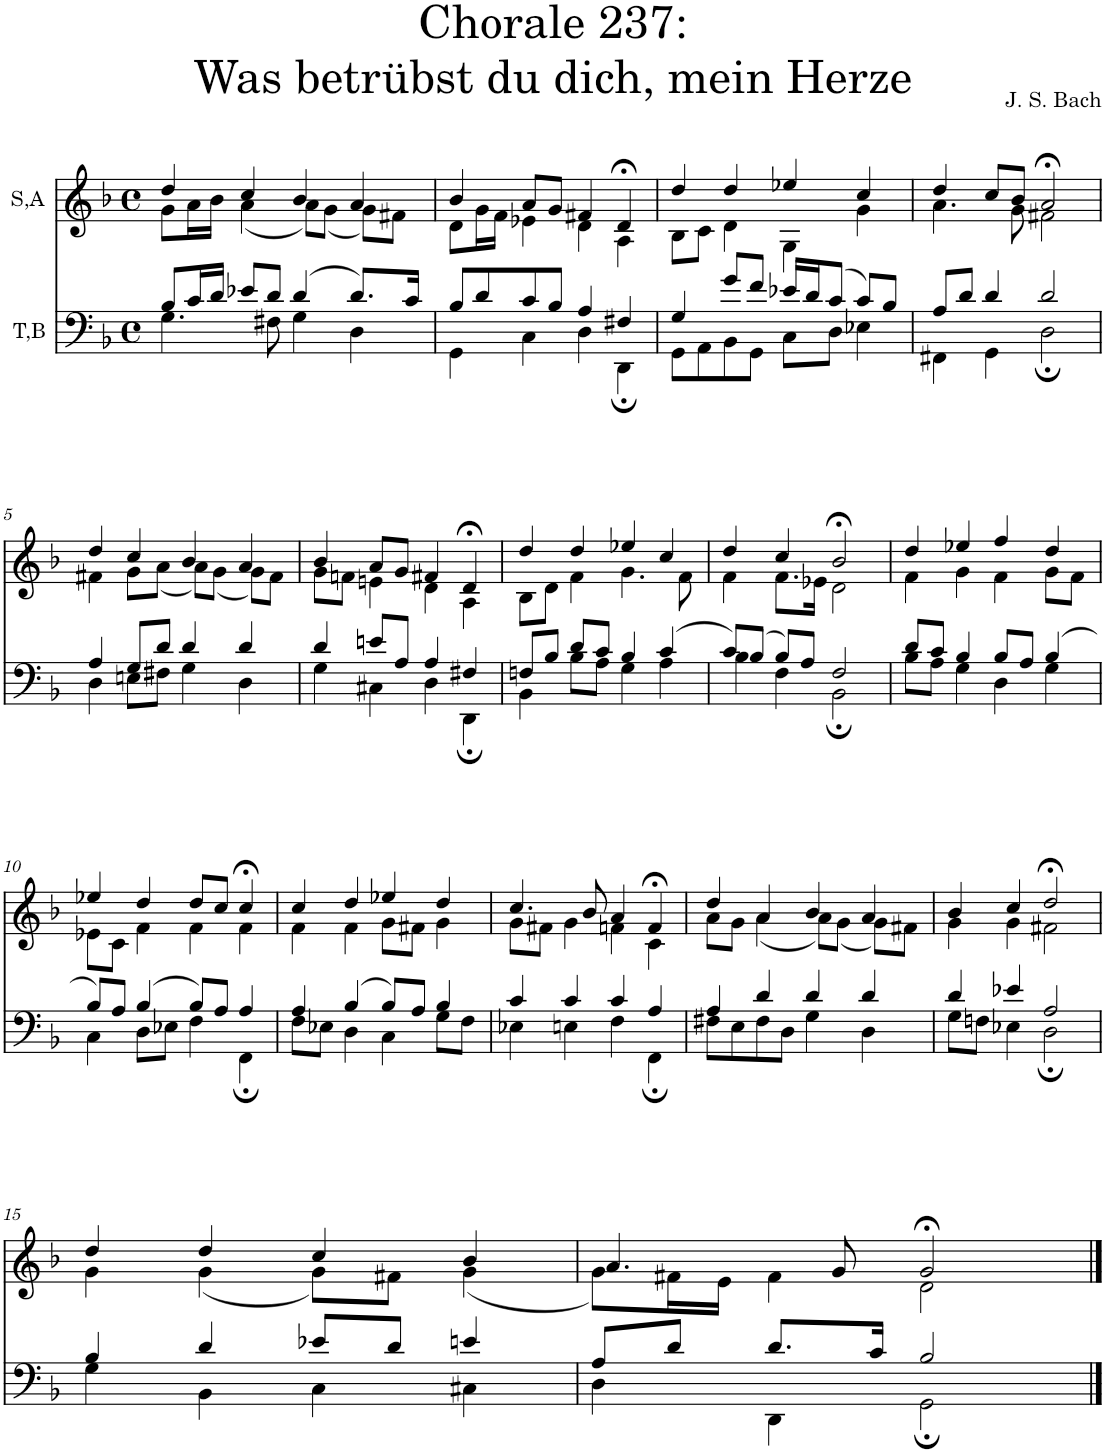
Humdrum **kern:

**kern	**kern
*part2	*part1
*staff2	*staff1
*I"T,B	*I"S,A
*clefF4	*clefG2
*k[b-]	*k[b-]
*M4/4	*M4/4
*met(c)	*met(c)
=1	=1
*^	*^
8B-/L	4.G\	4dd/	8g\L
16c/L	.	.	16a\L
16d/JJ	.	.	16b-\JJ
8e-X/L	.	4cc/	(<4a\
8d/J	8F#X\	.	.
(>4d/	4G\	4b-/	8a\L)
.	.	.	(<8g\J
8.d/L)	4D\	4a/	8g\L)
.	.	.	8f#X\J
16c/Jk	.	.	.
=2	=2	=2	=2
8B-/L	4GG\	4b-/	8d\L
8d/	.	.	16g\L
.	.	.	16f\JJ
8c/	4C\	8a/L	4e-X\
8B-/J	.	8g/J	.
4A/	4D\	4f#X/	4d\
4F#X/	4DD;\	4d;</	4A\
=3	=3	=3	=3
4G/	8GG\L	4dd/	8B-\L
.	8AA\	.	8c\J
8g/L	8BB-\	4dd/	4d\
8f/J	8GG\J	.	.
16e-X/LL	8C\L	4ee-X/	4G\
16d/J	.	.	.
(>8c/J	8D\J	.	.
8c/L)	4E-X\	4cc/	4g\
8B-/J	.	.	.
=4	=4	=4	=4
8A/L	4FF#X\	4dd/	4.a\
8d/J	.	.	.
4d/	4GG\	8cc/L	.
.	.	8b-/J	8g\
2d/	2D;\	2a;</	2f#X\
!!LO:LB:g=z	!!
=5	=5	=5	=5
4A/	4D\	4dd/	4f#X\
8G/L	8En\L	4cc/	8g\L
8d/J	8F#X\J	.	(<8a\J
4d/	4G\	4b-/	8a\L)
.	.	.	(<8g\J
4d/	4D\	4a/	8g\L)
.	.	.	8f#\J
=6	=6	=6	=6
4d/	4G\	4b-/	8g\L
.	.	.	8fn\J
8en/L	4C#X\	8a/L	4en\
8A/J	.	8g/J	.
4A/	4D\	4f#X/	4d\
4F#X/	4DD;\	4d;</	4A\
=7	=7	=7	=7
8Fn/L	4BB-\	4dd/	8B-\L
8B-/J	.	.	8d\J
8d/L	8B-\L	4dd/	4f\
8c/J	8A\J	.	.
4B-/	4G\	4ee-X/	4.g\
(>4c/	4A\	4cc/	.
.	.	.	8f\
=8	=8	=8	=8
8c/L)	4B-\	4dd/	4f\
(>8B-/J	.	.	.
8B-/L)	4F\	4cc/	8.f\L
8A/J	.	.	.
.	.	.	16e-X\Jk
2F/	2BB-;\	2b-;</	2d\
=9	=9	=9	=9
8d/L	8B-\L	4dd/	4f\
8c/J	8A\J	.	.
4B-/	4G\	4ee-X/	4g\
8B-/L	4D\	4ff/	4f\
8A/J	.	.	.
(>4B-/	4G\	4dd/	8g\L
.	.	.	8f\J
!!LO:LB:g=z	!!
=10	=10	=10	=10
8B-/L)	4C\	4ee-X/	8e-X\L
8A/J	.	.	8c\J
(>4B-/	8D\L	4dd/	4f\
.	8E-X\J	.	.
8B-/L)	4F\	8dd/L	4f\
8A/J	.	8cc/J	.
4A/	4FF;\	4cc;</	4f\
=11	=11	=11	=11
4A/	8F\L	4cc/	4f\
.	8E-X\J	.	.
(>4B-/	4D\	4dd/	4f\
8B-/L)	4C\	4ee-X/	8g\L
8A/J	.	.	8f#X\J
4B-/	8G\L	4dd/	4g\
.	8F\J	.	.
=12	=12	=12	=12
4c/	4E-X\	4.cc/	8g\L
.	.	.	8f#X\J
4c/	4En\	.	4g\
.	.	8b-/	.
4c/	4F\	4a/	4fn\
4A/	4FF;\	4f;</	4c\
=13	=13	=13	=13
4A/	8F#X\L	4dd/	8a\L
.	8E\	.	8g\J
4d/	8F#\	4a/	(<4a\
.	8D\J	.	.
4d/	4G\	4b-/	8a\L)
.	.	.	(<8g\J
4d/	4D\	4a/	8g\L)
.	.	.	8f#X\J
=14	=14	=14	=14
4d/	8G\L	4b-/	4g\
.	8Fn\J	.	.
4e-X/	4E-X\	4cc/	4g\
2A/	2D;\	2dd;</	2f#X\
!!LO:LB:g=z	!!
=15	=15	=15	=15
4B-/	4G\	4dd/	4g\
4d/	4BB-\	4dd/	(<4g\
8e-X/L	4C\	4cc/	8g\L)
8d/J	.	.	8f#X\J
4en/	4C#X\	4b-/	(<4g\
=16	=16	=16	=16
8A/L	4D\	4.a/	8g\L)
8d/J	.	.	16f#X\L
.	.	.	16e\JJ
8.d/L	4DD\	.	4f#\
.	.	8g/	.
16c/Jk	.	.	.
2B-/	2GG;\	2g;</	2d\
*v	*v	*	*
*	*v	*v
==	==
*-	*-
